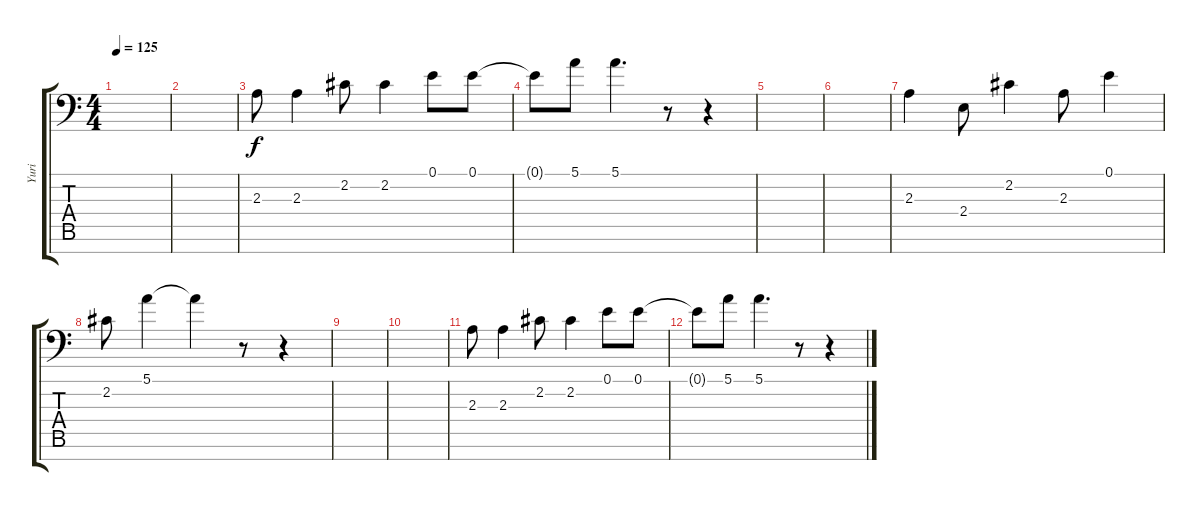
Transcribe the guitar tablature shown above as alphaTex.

\track ("Yuri" "Yuri") {instrument clarinet}
\staff {score tabs}
\tuning (E4 B3 G3 D3 A2 E2 C-1) {hide}
\ts (4 4)
\tempo 125
\clef f4
\ks c
|
|
2.3.8 2.3.4 2.2.8 2.2.4 0.1.8 0.1.8 |
0.1{t}.8 5.1.8 5.1.4{d} r.8 r.4 |
|
|
2.3.4 2.4.8 2.2.4 2.3.8 0.1.4 |
2.2.8 5.1.4 5.1{t}.4 r.8 r.4 |
|
|
2.3.8 2.3.4 2.2.8 2.2.4 0.1.8 0.1.8 |
0.1{t}.8 5.1.8 5.1.4{d} r.8 r.4
